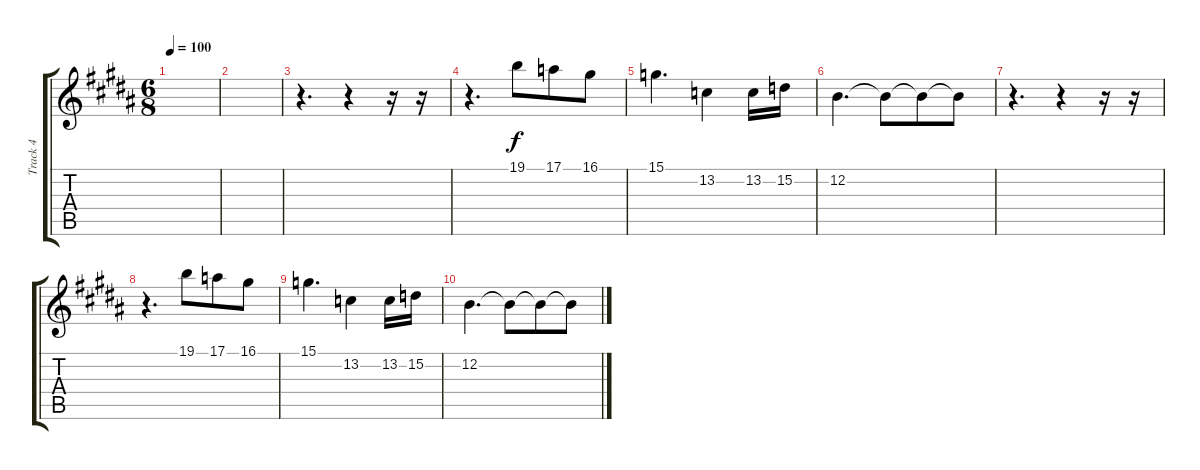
\track ("Track 4" "Track 4") {instrument fx7echoes}
\staff {score tabs}
\tuning (E4 B3 G3 D3 A2 E2) {hide}
\ts (6 8)
\tempo 100
\clef g2
\ks b
|
|
r.4{d} r.4 r.16 r.16 |
r.4{d} 19.1.8 17.1.8 16.1.8 |
15.1.4{d} 13.2.4 13.2.16 15.2.16 |
12.2.4{d} 12.2{t}.8 12.2{t}.8 12.2{t}.8 |
r.4{d} r.4 r.16 r.16 |
r.4{d} 19.1.8 17.1.8 16.1.8 |
15.1.4{d} 13.2.4 13.2.16 15.2.16 |
12.2.4{d} 12.2{t}.8 12.2{t}.8 12.2{t}.8
